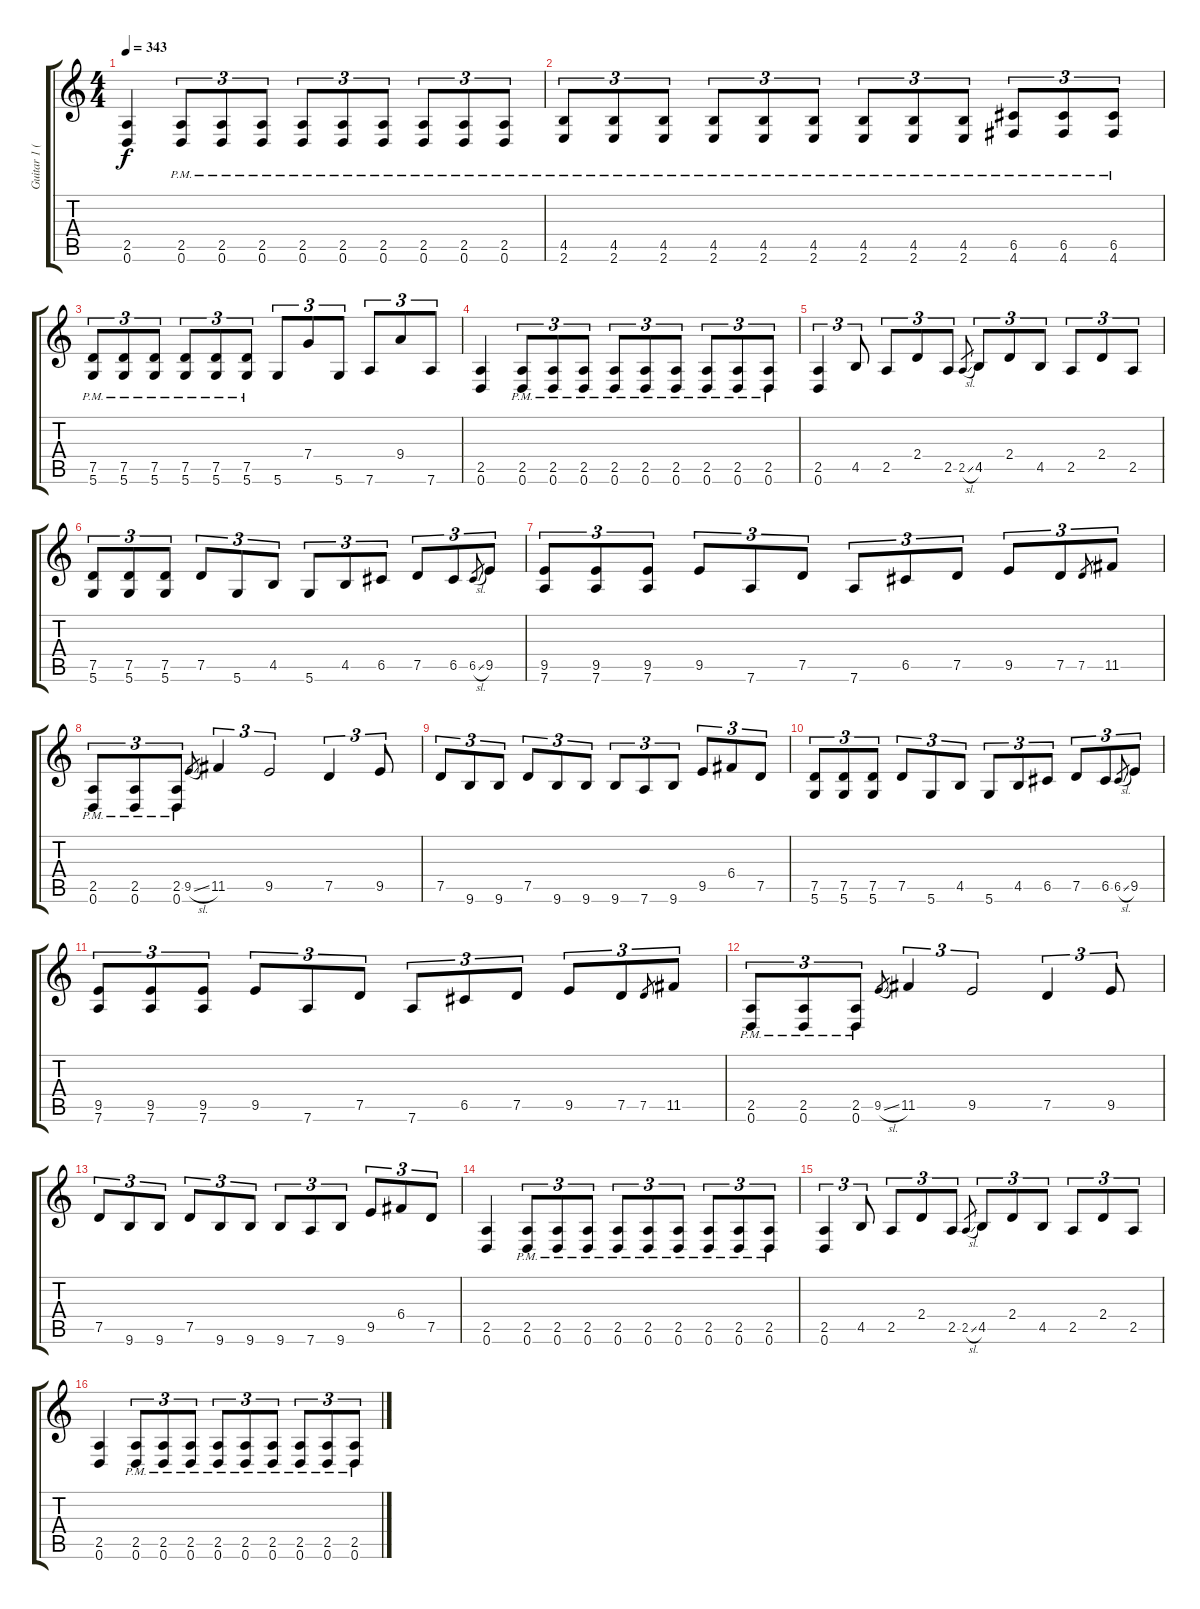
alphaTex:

\track ("Guitar 1 (Backing)" "Guitar 1 (") {instrument distortionguitar}
\staff {score tabs}
\tuning (D4 A3 F3 C3 G2 D2) {hide}
\ts (4 4)
\tempo 343
\clef g2
\ks c
(2.5 0.6).4{dy f} (2.5{pm} 0.6{pm}).8{tu (3 2)} (2.5{pm} 0.6{pm}).8{tu (3 2)} (2.5{pm} 0.6{pm}).8{tu (3 2)} (2.5{pm} 0.6{pm}).8{tu (3 2)} (2.5{pm} 0.6{pm}).8{tu (3 2)} (2.5{pm} 0.6{pm}).8{tu (3 2)} (2.5{pm} 0.6{pm}).8{tu (3 2)} (2.5{pm} 0.6{pm}).8{tu (3 2)} (2.5{pm} 0.6{pm}).8{tu (3 2)} |
(4.5{pm} 2.6{pm}).8{tu (3 2)} (4.5{pm} 2.6{pm}).8{tu (3 2)} (4.5{pm} 2.6{pm}).8{tu (3 2)} (4.5{pm} 2.6{pm}).8{tu (3 2)} (4.5{pm} 2.6{pm}).8{tu (3 2)} (4.5{pm} 2.6{pm}).8{tu (3 2)} (4.5{pm} 2.6{pm}).8{tu (3 2)} (4.5{pm} 2.6{pm}).8{tu (3 2)} (4.5{pm} 2.6{pm}).8{tu (3 2)} (6.5{pm} 4.6{pm}).8{tu (3 2)} (6.5{pm} 4.6{pm}).8{tu (3 2)} (6.5{pm} 4.6{pm}).8{tu (3 2)} |
(7.5{pm} 5.6{pm}).8{tu (3 2)} (7.5{pm} 5.6{pm}).8{tu (3 2)} (7.5{pm} 5.6{pm}).8{tu (3 2)} (7.5{pm} 5.6{pm}).8{tu (3 2)} (7.5{pm} 5.6{pm}).8{tu (3 2)} (7.5{pm} 5.6{pm}).8{tu (3 2)} 5.6.8{tu (3 2)} 7.4.8{tu (3 2)} 5.6.8{tu (3 2)} 7.6.8{tu (3 2)} 9.4.8{tu (3 2)} 7.6.8{tu (3 2)} |
(2.5 0.6).4 (2.5{pm} 0.6{pm}).8{tu (3 2)} (2.5{pm} 0.6{pm}).8{tu (3 2)} (2.5{pm} 0.6{pm}).8{tu (3 2)} (2.5{pm} 0.6{pm}).8{tu (3 2)} (2.5{pm} 0.6{pm}).8{tu (3 2)} (2.5{pm} 0.6{pm}).8{tu (3 2)} (2.5{pm} 0.6{pm}).8{tu (3 2)} (2.5{pm} 0.6{pm}).8{tu (3 2)} (2.5{pm} 0.6{pm}).8{tu (3 2)} |
(2.5 0.6).4{tu (3 2)} 4.5.8{tu (3 2)} 2.5.8{tu (3 2)} 2.4.8{tu (3 2)} 2.5.8{tu (3 2)} 2.5{sl}.8{gr} 4.5.8{tu (3 2)} 2.4.8{tu (3 2)} 4.5.8{tu (3 2)} 2.5.8{tu (3 2)} 2.4.8{tu (3 2)} 2.5.8{tu (3 2)} |
(7.5 5.6).8{tu (3 2)} (7.5 5.6).8{tu (3 2)} (7.5 5.6).8{tu (3 2)} 7.5.8{tu (3 2)} 5.6.8{tu (3 2)} 4.5.8{tu (3 2)} 5.6.8{tu (3 2)} 4.5.8{tu (3 2)} 6.5.8{tu (3 2)} 7.5.8{tu (3 2)} 6.5.8{tu (3 2)} 6.5{sl}.8{gr} 9.5.8{tu (3 2)} |
(9.5 7.6).8{tu (3 2)} (9.5 7.6).8{tu (3 2)} (9.5 7.6).8{tu (3 2)} 9.5.8{tu (3 2)} 7.6.8{tu (3 2)} 7.5.8{tu (3 2)} 7.6.8{tu (3 2)} 6.5.8{tu (3 2)} 7.5.8{tu (3 2)} 9.5.8{tu (3 2)} 7.5.8{tu (3 2)} 7.5.8{gr} 11.5.8{tu (3 2)} |
(2.5{pm} 0.6{pm}).8{tu (3 2)} (2.5{pm} 0.6{pm}).8{tu (3 2)} (2.5{pm} 0.6{pm}).8{tu (3 2)} 9.5{sl}.8{gr} 11.5.4{tu (3 2)} 9.5.2{tu (3 2)} 7.5.4{tu (3 2)} 9.5.8{tu (3 2)} |
7.5.8{tu (3 2)} 9.6.8{tu (3 2)} 9.6.8{tu (3 2)} 7.5.8{tu (3 2)} 9.6.8{tu (3 2)} 9.6.8{tu (3 2)} 9.6.8{tu (3 2)} 7.6.8{tu (3 2)} 9.6.8{tu (3 2)} 9.5.8{tu (3 2)} 6.4.8{tu (3 2)} 7.5.8{tu (3 2)} |
(7.5 5.6).8{tu (3 2)} (7.5 5.6).8{tu (3 2)} (7.5 5.6).8{tu (3 2)} 7.5.8{tu (3 2)} 5.6.8{tu (3 2)} 4.5.8{tu (3 2)} 5.6.8{tu (3 2)} 4.5.8{tu (3 2)} 6.5.8{tu (3 2)} 7.5.8{tu (3 2)} 6.5.8{tu (3 2)} 6.5{sl}.8{gr} 9.5.8{tu (3 2)} |
(9.5 7.6).8{tu (3 2)} (9.5 7.6).8{tu (3 2)} (9.5 7.6).8{tu (3 2)} 9.5.8{tu (3 2)} 7.6.8{tu (3 2)} 7.5.8{tu (3 2)} 7.6.8{tu (3 2)} 6.5.8{tu (3 2)} 7.5.8{tu (3 2)} 9.5.8{tu (3 2)} 7.5.8{tu (3 2)} 7.5.8{gr} 11.5.8{tu (3 2)} |
(2.5{pm} 0.6{pm}).8{tu (3 2)} (2.5{pm} 0.6{pm}).8{tu (3 2)} (2.5{pm} 0.6{pm}).8{tu (3 2)} 9.5{sl}.8{gr} 11.5.4{tu (3 2)} 9.5.2{tu (3 2)} 7.5.4{tu (3 2)} 9.5.8{tu (3 2)} |
7.5.8{tu (3 2)} 9.6.8{tu (3 2)} 9.6.8{tu (3 2)} 7.5.8{tu (3 2)} 9.6.8{tu (3 2)} 9.6.8{tu (3 2)} 9.6.8{tu (3 2)} 7.6.8{tu (3 2)} 9.6.8{tu (3 2)} 9.5.8{tu (3 2)} 6.4.8{tu (3 2)} 7.5.8{tu (3 2)} |
(2.5 0.6).4 (2.5{pm} 0.6{pm}).8{tu (3 2)} (2.5{pm} 0.6{pm}).8{tu (3 2)} (2.5{pm} 0.6{pm}).8{tu (3 2)} (2.5{pm} 0.6{pm}).8{tu (3 2)} (2.5{pm} 0.6{pm}).8{tu (3 2)} (2.5{pm} 0.6{pm}).8{tu (3 2)} (2.5{pm} 0.6{pm}).8{tu (3 2)} (2.5{pm} 0.6{pm}).8{tu (3 2)} (2.5{pm} 0.6{pm}).8{tu (3 2)} |
(2.5 0.6).4{tu (3 2)} 4.5.8{tu (3 2)} 2.5.8{tu (3 2)} 2.4.8{tu (3 2)} 2.5.8{tu (3 2)} 2.5{sl}.8{gr} 4.5.8{tu (3 2)} 2.4.8{tu (3 2)} 4.5.8{tu (3 2)} 2.5.8{tu (3 2)} 2.4.8{tu (3 2)} 2.5.8{tu (3 2)} |
(2.5 0.6).4 (2.5{pm} 0.6{pm}).8{tu (3 2)} (2.5{pm} 0.6{pm}).8{tu (3 2)} (2.5{pm} 0.6{pm}).8{tu (3 2)} (2.5{pm} 0.6{pm}).8{tu (3 2)} (2.5{pm} 0.6{pm}).8{tu (3 2)} (2.5{pm} 0.6{pm}).8{tu (3 2)} (2.5{pm} 0.6{pm}).8{tu (3 2)} (2.5{pm} 0.6{pm}).8{tu (3 2)} (2.5{pm} 0.6{pm}).8{tu (3 2)}
